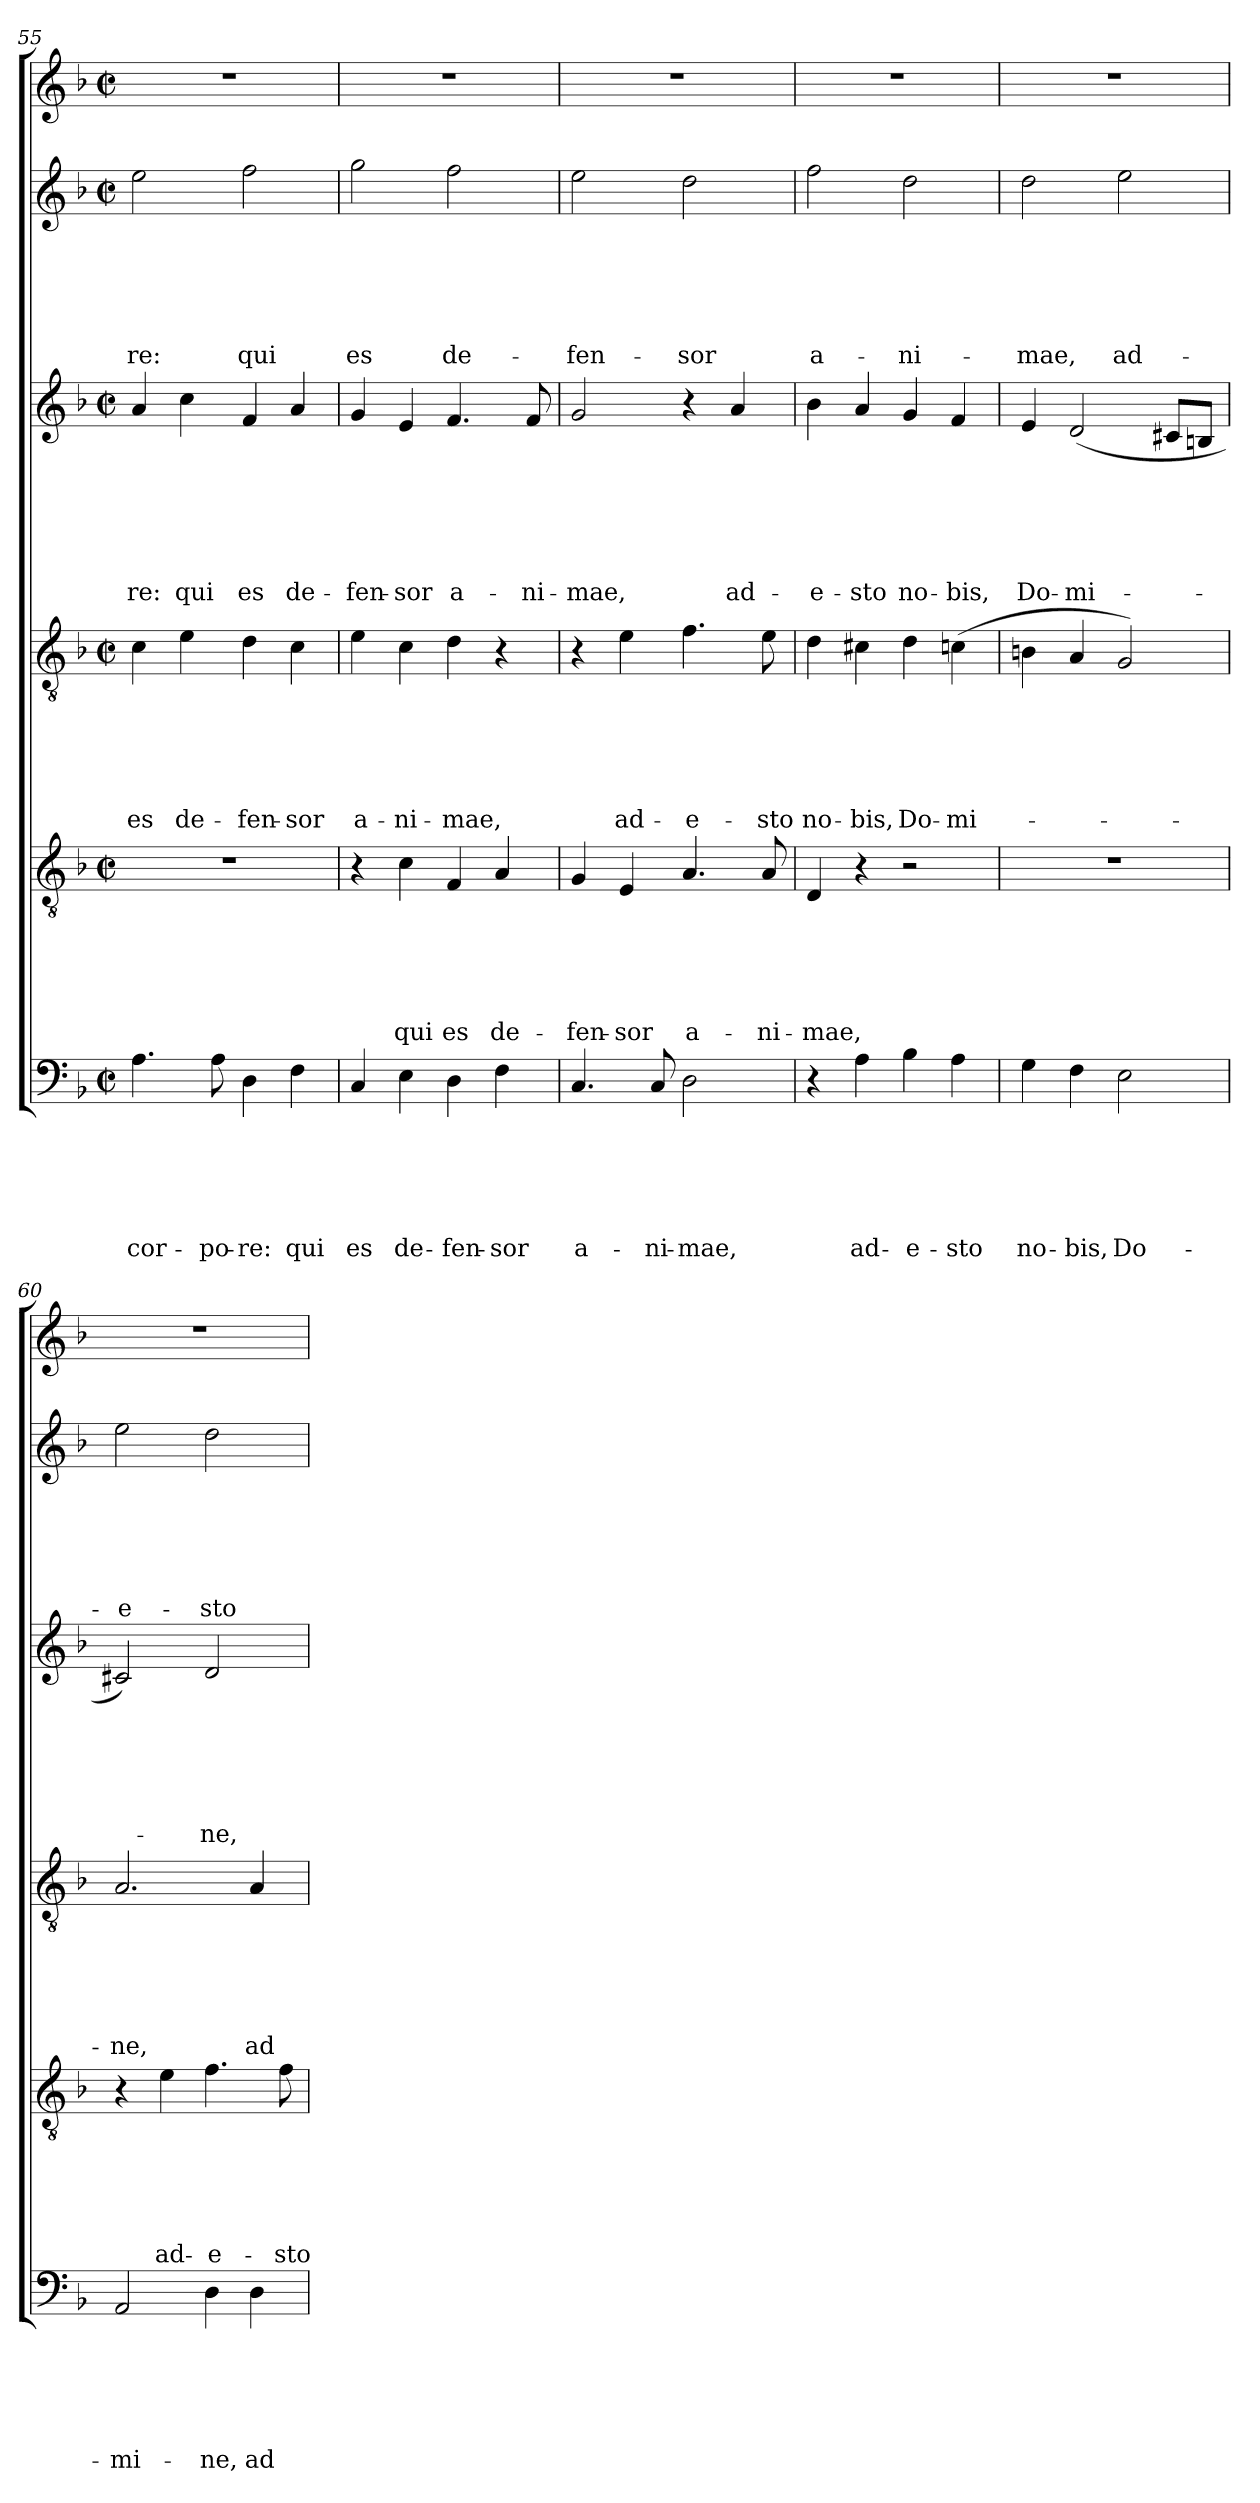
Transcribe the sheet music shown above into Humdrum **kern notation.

**kern	**text	**text	**text	**text	**text	**text	**kern	**text	**text	**text	**text	**text	**text	**kern	**text	**text	**text	**text	**text	**text	**kern	**text	**text	**text	**text	**text	**text	**kern	**text	**text	**text	**text	**text	**text	**kern
*part6	*part6	*part6	*part6	*part6	*part6	*part6	*part5	*part5	*part5	*part5	*part5	*part5	*part5	*part4	*part4	*part4	*part4	*part4	*part4	*part4	*part3	*part3	*part3	*part3	*part3	*part3	*part3	*part2	*part2	*part2	*part2	*part2	*part2	*part2	*part1
*staff6	*staff6	*staff6	*staff6	*staff6	*staff6	*staff6	*staff5	*staff5	*staff5	*staff5	*staff5	*staff5	*staff5	*staff4	*staff4	*staff4	*staff4	*staff4	*staff4	*staff4	*staff3	*staff3	*staff3	*staff3	*staff3	*staff3	*staff3	*staff2	*staff2	*staff2	*staff2	*staff2	*staff2	*staff2	*staff1
*clefF4	*	*	*	*	*	*	*clefGv2	*	*	*	*	*	*	*clefGv2	*	*	*	*	*	*	*clefG2	*	*	*	*	*	*	*clefG2	*	*	*	*	*	*	*clefG2
*k[b-]	*	*	*	*	*	*	*k[b-]	*	*	*	*	*	*	*k[b-]	*	*	*	*	*	*	*k[b-]	*	*	*	*	*	*	*k[b-]	*	*	*	*	*	*	*k[b-]
*d:	*	*	*	*	*	*	*d:	*	*	*	*	*	*	*d:	*	*	*	*	*	*	*d:	*	*	*	*	*	*	*d:	*	*	*	*	*	*	*d:
*M2/2	*	*	*	*	*	*	*M2/2	*	*	*	*	*	*	*M2/2	*	*	*	*	*	*	*M2/2	*	*	*	*	*	*	*M2/2	*	*	*	*	*	*	*M2/2
*met(c|)	*	*	*	*	*	*	*met(c|)	*	*	*	*	*	*	*met(c|)	*	*	*	*	*	*	*met(c|)	*	*	*	*	*	*	*met(c|)	*	*	*	*	*	*	*met(c|)
=55	=55	=55	=55	=55	=55	=55	=55	=55	=55	=55	=55	=55	=55	=55	=55	=55	=55	=55	=55	=55	=55	=55	=55	=55	=55	=55	=55	=55	=55	=55	=55	=55	=55	=55	=55
!	!	!	!	!	!	!LO:LY:b	!	!	!	!	!	!	!	!	!	!	!	!	!	!LO:LY:b	!	!	!	!	!	!	!LO:LY:b	!	!	!	!	!	!	!LO:LY:b	!
4.A\	.	.	.	.	.	cor-	1r	.	.	.	.	.	.	4c\	.	.	.	.	.	es	4a/	.	.	.	.	.	-re:	2ee\	.	.	.	.	.	-re:	1r
!	!	!	!	!	!	!	!	!	!	!	!	!	!	!	!	!	!	!	!	!LO:LY:b	!	!	!	!	!	!	!LO:LY:b	!	!	!	!	!	!	!	!
.	.	.	.	.	.	.	.	.	.	.	.	.	.	4e\	.	.	.	.	.	de-	4cc\	.	.	.	.	.	qui	.	.	.	.	.	.	.	.
!	!	!	!	!	!	!LO:LY:b	!	!	!	!	!	!	!	!	!	!	!	!	!	!	!	!	!	!	!	!	!	!	!	!	!	!	!	!	!
8A\	.	.	.	.	.	-po-	.	.	.	.	.	.	.	.	.	.	.	.	.	.	.	.	.	.	.	.	.	.	.	.	.	.	.	.	.
!	!	!	!	!	!	!LO:LY:b	!	!	!	!	!	!	!	!	!	!	!	!	!	!LO:LY:b	!	!	!	!	!	!	!LO:LY:b	!	!	!	!	!	!	!LO:LY:b	!
4D\	.	.	.	.	.	-re:	.	.	.	.	.	.	.	4d\	.	.	.	.	.	-fen-	4f/	.	.	.	.	.	es	2ff\	.	.	.	.	.	qui	.
!	!	!	!	!	!	!LO:LY:b	!	!	!	!	!	!	!	!	!	!	!	!	!	!LO:LY:b	!	!	!	!	!	!	!LO:LY:b	!	!	!	!	!	!	!	!
4F\	.	.	.	.	.	qui	.	.	.	.	.	.	.	4c\	.	.	.	.	.	-sor	4a/	.	.	.	.	.	de-	.	.	.	.	.	.	.	.
=56	=56	=56	=56	=56	=56	=56	=56	=56	=56	=56	=56	=56	=56	=56	=56	=56	=56	=56	=56	=56	=56	=56	=56	=56	=56	=56	=56	=56	=56	=56	=56	=56	=56	=56	=56
!	!	!	!	!	!	!LO:LY:b	!	!	!	!	!	!	!	!	!	!	!	!	!	!LO:LY:b	!	!	!	!	!	!	!LO:LY:b	!	!	!	!	!	!	!LO:LY:b	!
4C/	.	.	.	.	.	es	4r	.	.	.	.	.	.	4e\	.	.	.	.	.	a-	4g/	.	.	.	.	.	-fen-	2gg\	.	.	.	.	.	es	1r
!	!	!	!	!	!	!LO:LY:b	!	!	!	!	!	!	!LO:LY:b	!	!	!	!	!	!	!LO:LY:b	!	!	!	!	!	!	!LO:LY:b	!	!	!	!	!	!	!	!
4E\	.	.	.	.	.	de-	4c\	.	.	.	.	.	qui	4c\	.	.	.	.	.	-ni-	4e/	.	.	.	.	.	-sor	.	.	.	.	.	.	.	.
!	!	!	!	!	!	!LO:LY:b	!	!	!	!	!	!	!LO:LY:b	!	!	!	!	!	!	!LO:LY:b	!	!	!	!	!	!	!LO:LY:b	!	!	!	!	!	!	!LO:LY:b	!
4D\	.	.	.	.	.	-fen-	4F/	.	.	.	.	.	es	4d\	.	.	.	.	.	-mae,	4.f/	.	.	.	.	.	a-	2ff\	.	.	.	.	.	de-	.
!	!	!	!	!	!	!LO:LY:b	!	!	!	!	!	!	!LO:LY:b	!	!	!	!	!	!	!	!	!	!	!	!	!	!	!	!	!	!	!	!	!	!
4F\	.	.	.	.	.	-sor	4A/	.	.	.	.	.	de-	4r	.	.	.	.	.	.	.	.	.	.	.	.	.	.	.	.	.	.	.	.	.
!	!	!	!	!	!	!	!	!	!	!	!	!	!	!	!	!	!	!	!	!	!	!	!	!	!	!	!LO:LY:b	!	!	!	!	!	!	!	!
.	.	.	.	.	.	.	.	.	.	.	.	.	.	.	.	.	.	.	.	.	8f/	.	.	.	.	.	-ni-	.	.	.	.	.	.	.	.
=57	=57	=57	=57	=57	=57	=57	=57	=57	=57	=57	=57	=57	=57	=57	=57	=57	=57	=57	=57	=57	=57	=57	=57	=57	=57	=57	=57	=57	=57	=57	=57	=57	=57	=57	=57
!	!	!	!	!	!	!LO:LY:b	!	!	!	!	!	!	!LO:LY:b	!	!	!	!	!	!	!	!	!	!	!	!	!	!LO:LY:b	!	!	!	!	!	!	!LO:LY:b	!
4.C/	.	.	.	.	.	a-	4G/	.	.	.	.	.	-fen-	4r	.	.	.	.	.	.	2g/	.	.	.	.	.	-mae,	2ee\	.	.	.	.	.	-fen-	1r
!	!	!	!	!	!	!	!	!	!	!	!	!	!LO:LY:b	!	!	!	!	!	!	!LO:LY:b	!	!	!	!	!	!	!	!	!	!	!	!	!	!	!
.	.	.	.	.	.	.	4E/	.	.	.	.	.	-sor	4e\	.	.	.	.	.	ad-	.	.	.	.	.	.	.	.	.	.	.	.	.	.	.
!	!	!	!	!	!	!LO:LY:b	!	!	!	!	!	!	!	!	!	!	!	!	!	!	!	!	!	!	!	!	!	!	!	!	!	!	!	!	!
8C/	.	.	.	.	.	-ni-	.	.	.	.	.	.	.	.	.	.	.	.	.	.	.	.	.	.	.	.	.	.	.	.	.	.	.	.	.
!	!	!	!	!	!	!LO:LY:b	!	!	!	!	!	!	!LO:LY:b	!	!	!	!	!	!	!LO:LY:b	!	!	!	!	!	!	!	!	!	!	!	!	!	!LO:LY:b	!
2D\	.	.	.	.	.	-mae,	4.A/	.	.	.	.	.	a-	4.f\	.	.	.	.	.	-e-	4r	.	.	.	.	.	.	2dd\	.	.	.	.	.	-sor	.
!	!	!	!	!	!	!	!	!	!	!	!	!	!	!	!	!	!	!	!	!	!	!	!	!	!	!	!LO:LY:b	!	!	!	!	!	!	!	!
.	.	.	.	.	.	.	.	.	.	.	.	.	.	.	.	.	.	.	.	.	4a/	.	.	.	.	.	ad-	.	.	.	.	.	.	.	.
!	!	!	!	!	!	!	!	!	!	!	!	!	!LO:LY:b	!	!	!	!	!	!	!LO:LY:b	!	!	!	!	!	!	!	!	!	!	!	!	!	!	!
.	.	.	.	.	.	.	8A/	.	.	.	.	.	-ni-	8e\	.	.	.	.	.	-sto	.	.	.	.	.	.	.	.	.	.	.	.	.	.	.
!!LO:LB:g=z
=58	=58	=58	=58	=58	=58	=58	=58	=58	=58	=58	=58	=58	=58	=58	=58	=58	=58	=58	=58	=58	=58	=58	=58	=58	=58	=58	=58	=58	=58	=58	=58	=58	=58	=58	=58
!	!	!	!	!	!	!	!	!	!	!	!	!	!LO:LY:b	!	!	!	!	!	!	!LO:LY:b	!	!	!	!	!	!	!LO:LY:b	!	!	!	!	!	!	!LO:LY:b	!
4r	.	.	.	.	.	.	4D/	.	.	.	.	.	-mae,	4d\	.	.	.	.	.	no-	4b-\	.	.	.	.	.	-e-	2ff\	.	.	.	.	.	a-	1r
!	!	!	!	!	!	!LO:LY:b	!	!	!	!	!	!	!	!	!	!	!	!	!	!LO:LY:b	!	!	!	!	!	!	!LO:LY:b	!	!	!	!	!	!	!	!
4A\	.	.	.	.	.	ad-	4r	.	.	.	.	.	.	4c#X\	.	.	.	.	.	-bis,	4a/	.	.	.	.	.	-sto	.	.	.	.	.	.	.	.
!	!	!	!	!	!	!LO:LY:b	!	!	!	!	!	!	!	!	!	!	!	!	!	!LO:LY:b	!	!	!	!	!	!	!LO:LY:b	!	!	!	!	!	!	!LO:LY:b	!
4B-\	.	.	.	.	.	-e-	2r	.	.	.	.	.	.	4d\	.	.	.	.	.	Do-	4g/	.	.	.	.	.	no-	2dd\	.	.	.	.	.	-ni-	.
!	!	!	!	!	!	!LO:LY:b	!	!	!	!	!	!	!	!	!	!	!	!	!	!LO:LY:b	!	!	!	!	!	!	!LO:LY:b	!	!	!	!	!	!	!	!
4A\	.	.	.	.	.	-sto	.	.	.	.	.	.	.	(>4cni\	.	.	.	.	.	-mi-	4f/	.	.	.	.	.	-bis,	.	.	.	.	.	.	.	.
=59	=59	=59	=59	=59	=59	=59	=59	=59	=59	=59	=59	=59	=59	=59	=59	=59	=59	=59	=59	=59	=59	=59	=59	=59	=59	=59	=59	=59	=59	=59	=59	=59	=59	=59	=59
!	!	!	!	!	!	!LO:LY:b	!	!	!	!	!	!	!	!	!	!	!	!	!	!	!	!	!	!	!	!	!LO:LY:b	!	!	!	!	!	!	!LO:LY:b	!
4G\	.	.	.	.	.	no-	1r	.	.	.	.	.	.	4Bn\	.	.	.	.	.	.	4e/	.	.	.	.	.	Do-	2dd\	.	.	.	.	.	-mae,	1r
!	!	!	!	!	!	!LO:LY:b	!	!	!	!	!	!	!	!	!	!	!	!	!	!	!	!	!	!	!	!	!LO:LY:b	!	!	!	!	!	!	!	!
4F\	.	.	.	.	.	-bis,	.	.	.	.	.	.	.	4A/	.	.	.	.	.	.	(<2d/	.	.	.	.	.	-mi-	.	.	.	.	.	.	.	.
!	!	!	!	!	!	!LO:LY:b	!	!	!	!	!	!	!	!	!	!	!	!	!	!	!	!	!	!	!	!	!	!	!	!	!	!	!	!LO:LY:b	!
2E\	.	.	.	.	.	Do-	.	.	.	.	.	.	.	2G/)	.	.	.	.	.	.	.	.	.	.	.	.	.	2ee\	.	.	.	.	.	ad-	.
.	.	.	.	.	.	.	.	.	.	.	.	.	.	.	.	.	.	.	.	.	8c#X/L	.	.	.	.	.	.	.	.	.	.	.	.	.	.
.	.	.	.	.	.	.	.	.	.	.	.	.	.	.	.	.	.	.	.	.	8Bni/J	.	.	.	.	.	.	.	.	.	.	.	.	.	.
=60	=60	=60	=60	=60	=60	=60	=60	=60	=60	=60	=60	=60	=60	=60	=60	=60	=60	=60	=60	=60	=60	=60	=60	=60	=60	=60	=60	=60	=60	=60	=60	=60	=60	=60	=60
!	!	!	!	!	!	!LO:LY:b	!	!	!	!	!	!	!	!	!	!	!	!	!	!LO:LY:b	!	!	!	!	!	!	!	!	!	!	!	!	!	!LO:LY:b	!
2AA/	.	.	.	.	.	-mi-	4r	.	.	.	.	.	.	2.A/	.	.	.	.	.	-ne,	2c#X/)	.	.	.	.	.	.	2ee\	.	.	.	.	.	-e-	1r
!	!	!	!	!	!	!	!	!	!	!	!	!	!LO:LY:b	!	!	!	!	!	!	!	!	!	!	!	!	!	!	!	!	!	!	!	!	!	!
.	.	.	.	.	.	.	4e\	.	.	.	.	.	ad-	.	.	.	.	.	.	.	.	.	.	.	.	.	.	.	.	.	.	.	.	.	.
!	!	!	!	!	!	!LO:LY:b	!	!	!	!	!	!	!LO:LY:b	!	!	!	!	!	!	!	!	!	!	!	!	!	!LO:LY:b	!	!	!	!	!	!	!LO:LY:b	!
4D\	.	.	.	.	.	-ne,	4.f\	.	.	.	.	.	-e-	.	.	.	.	.	.	.	2d/	.	.	.	.	.	-ne,	2dd\	.	.	.	.	.	-sto	.
!	!	!	!	!	!	!LO:LY:b	!	!	!	!	!	!	!	!	!	!	!	!	!	!LO:LY:b	!	!	!	!	!	!	!	!	!	!	!	!	!	!	!
4D\	.	.	.	.	.	ad-	.	.	.	.	.	.	.	4A/	.	.	.	.	.	ad-	.	.	.	.	.	.	.	.	.	.	.	.	.	.	.
!	!	!	!	!	!	!	!	!	!	!	!	!	!LO:LY:b	!	!	!	!	!	!	!	!	!	!	!	!	!	!	!	!	!	!	!	!	!	!
.	.	.	.	.	.	.	8f\	.	.	.	.	.	-sto	.	.	.	.	.	.	.	.	.	.	.	.	.	.	.	.	.	.	.	.	.	.
=	=	=	=	=	=	=	=	=	=	=	=	=	=	=	=	=	=	=	=	=	=	=	=	=	=	=	=	=	=	=	=	=	=	=	=
*-	*-	*-	*-	*-	*-	*-	*-	*-	*-	*-	*-	*-	*-	*-	*-	*-	*-	*-	*-	*-	*-	*-	*-	*-	*-	*-	*-	*-	*-	*-	*-	*-	*-	*-	*-
